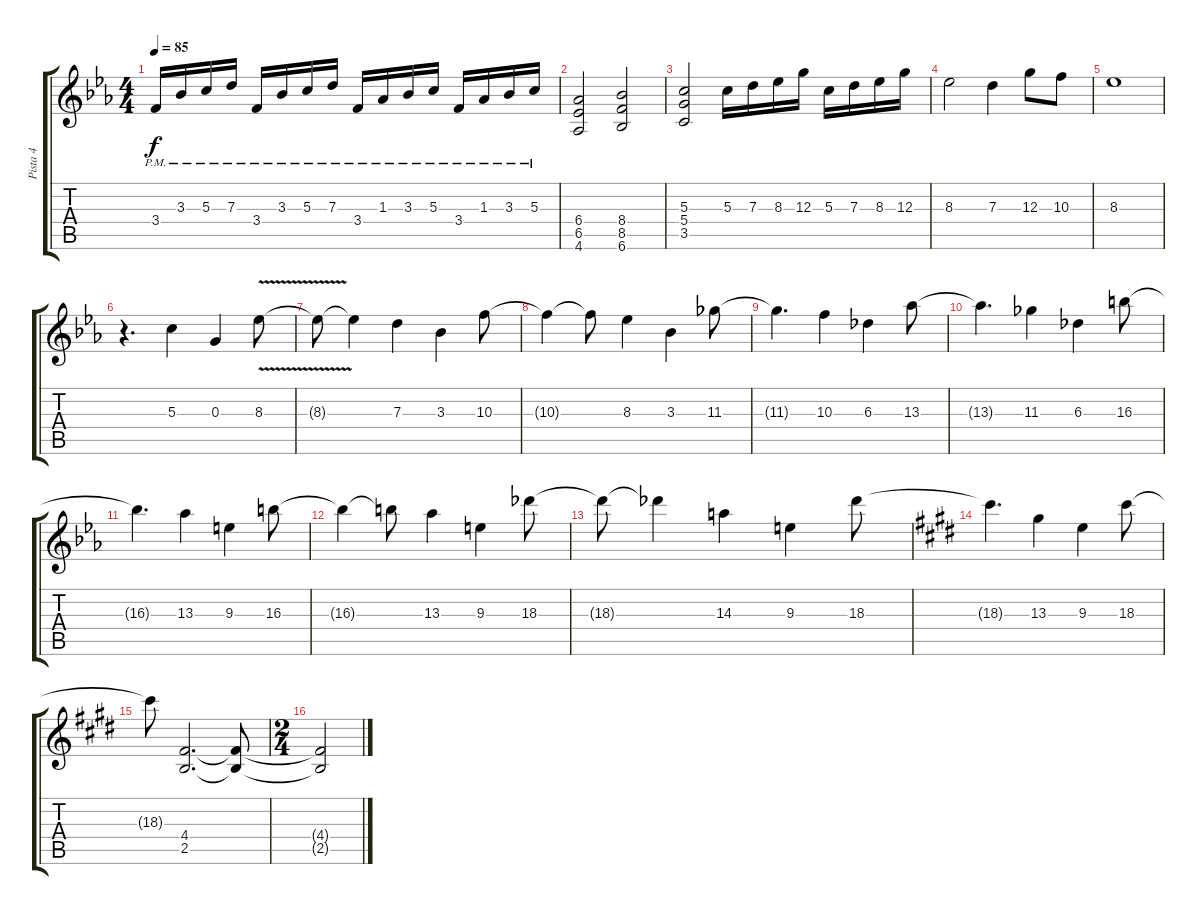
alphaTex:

\track ("Pista 4" "Pista 4") {instrument distortionguitar}
\staff {score tabs}
\tuning (E4 B3 G3 D3 A2 E2) {hide}
\ts (4 4)
\tempo 85
\clef g2
\ks eb
3.4{pm}.16{dy f} 3.3{pm}.16 5.3{pm}.16 7.3{pm}.16 3.4{pm}.16 3.3{pm}.16 5.3{pm}.16 7.3{pm}.16 3.4{pm}.16 1.3{pm}.16 3.3{pm}.16 5.3{pm}.16 3.4{pm}.16 1.3{pm}.16 3.3{pm}.16 5.3{pm}.16 |
(6.4 6.5 4.6).2 (8.4 8.5 6.6).2 |
(5.3 5.4 3.5).2 5.3.16 7.3.16 8.3.16 12.3.16 5.3.16 7.3.16 8.3.16 12.3.16 |
8.3.2 7.3.4 12.3.8 10.3.8 |
8.3.1 |
r.4{d} 5.3.4 0.3.4 8.3{v}.8 |
8.3{t}.8 8.3{t}.4 7.3.4 3.3.4 10.3.8 |
10.3{t}.4 10.3{t}.8 8.3.4 3.3.4 11.3.8 |
11.3{t}.4{d} 10.3.4 6.3.4 13.3.8 |
13.3{t}.4{d} 11.3.4 6.3.4 16.3.8 |
16.3{t}.4{d} 13.3.4 9.3.4 16.3.8 |
16.3{t}.4 16.3{t}.8 13.3.4 9.3.4 18.3.8 |
18.3{t}.8 18.3{t}.4 14.3.4 9.3.4 18.3.8 |
\ks e
18.3{t}.4{d} 13.3.4 9.3.4 18.3.8 |
18.3{t}.8 (4.4 2.5).2{d} (4.4{t} 2.5{t}).8 |
\ts (2 4)
(4.4{t} 2.5{t}).2
